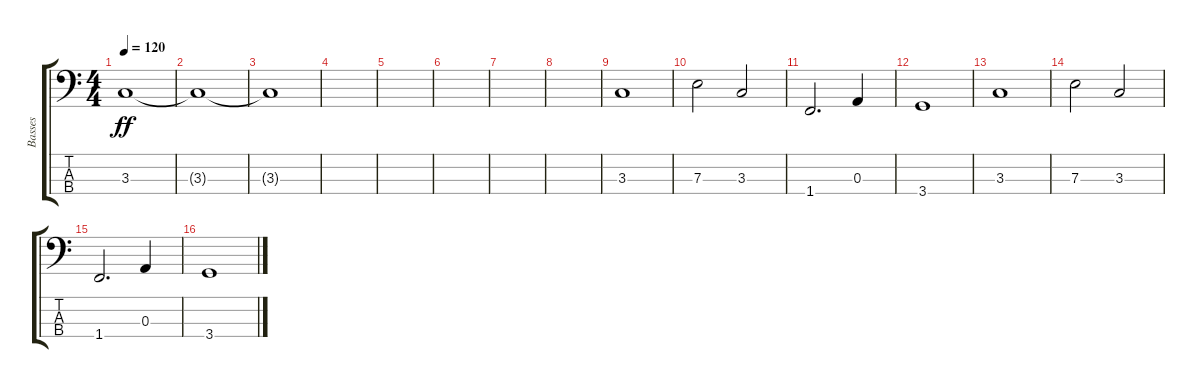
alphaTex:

\track ("Basses" "Basses") {instrument electricbassfinger}
\staff {score tabs}
\tuning (G2 D2 A1 E1) {hide}
\ts (4 4)
\tempo 120
\clef f4
\ks c
3.3.1{dy ff} |
3.3{t}.1 |
3.3{t}.1 |
|
|
|
|
|
3.3.1 |
7.3.2 3.3.2 |
1.4.2{d} 0.3.4 |
3.4.1 |
3.3.1 |
7.3.2 3.3.2 |
1.4.2{d} 0.3.4 |
3.4.1
